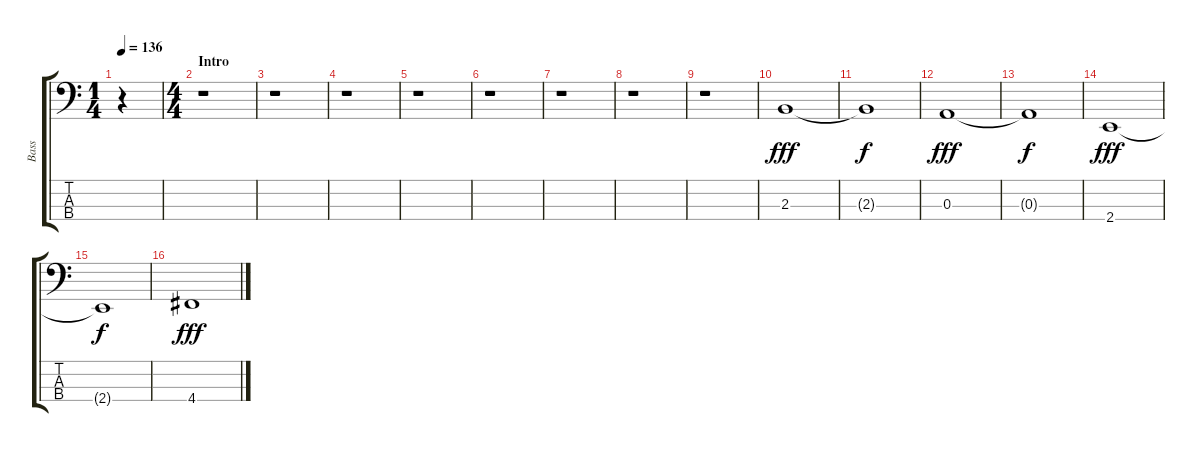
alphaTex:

\track ("Bass" "Bass") {instrument electricbassfinger}
\staff {score tabs}
\tuning (G2 D2 A1 D1) {hide}
\ts (1 4)
\tempo 136
\clef f4
\ks c
r.4{dy fff instrument electricbassfinger} |
\ts (4 4)
\section ("" "Intro")
r.1 |
r.1 |
r.1 |
r.1 |
r.1 |
r.1 |
r.1 |
r.1 |
2.3.1 |
2.3{t}.1{dy f} |
0.3.1{dy fff} |
0.3{t}.1{dy f} |
2.4.1{dy fff} |
2.4{t}.1{dy f} |
4.4.1{dy fff}
